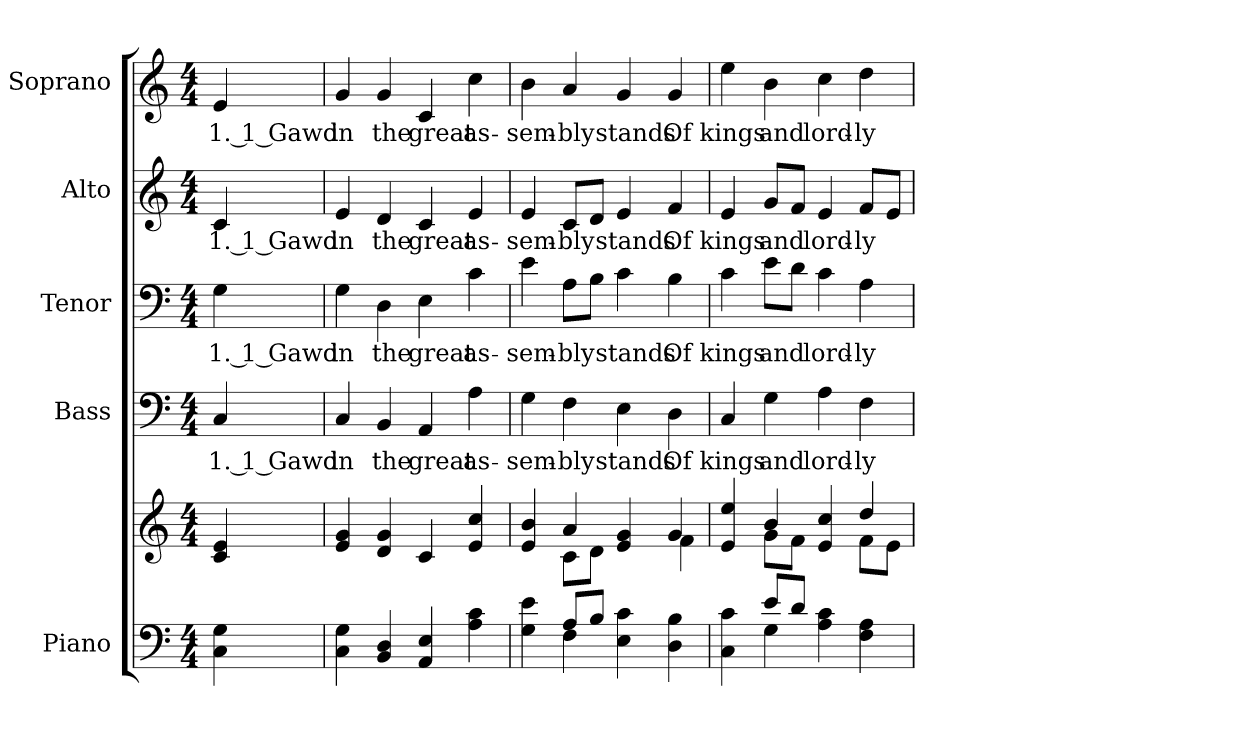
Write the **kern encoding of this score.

**kern	**kern	**kern	**text	**kern	**text	**kern	**text	**kern	**text
*part5	*part5	*part4	*part4	*part3	*part3	*part2	*part2	*part1	*part1
*staff6	*staff5	*staff4	*staff4	*staff3	*staff3	*staff2	*staff2	*staff1	*staff1
*I"Piano	*	*I"Bass	*	*I"Tenor	*	*I"Alto	*	*I"Soprano	*
*I'Pno.	*	*I'B.	*	*I'T.	*	*I'A.	*	*I'S.	*
!!LO:PB:g=z
*clefF4	*clefG2	*clefF4	*	*clefF4	*	*clefG2	*	*clefG2	*
*k[]	*k[]	*k[]	*	*k[]	*	*k[]	*	*k[]	*
*C:	*C:	*C:	*	*C:	*	*C:	*	*C:	*
*M4/4	*M4/4	*M4/4	*	*M4/4	*	*M4/4	*	*M4/4	*
*MM135	*MM135	*MM135	*	*MM135	*	*MM135	*	*MM135	*
=1	=1	=1	=1	=1	=1	=1	=1	=1	=1
!	!	!	!LO:LY:b:color=#000000	!	!	!	!	!	!
!	!	!	!	!	!LO:LY:b:color=#000000	!	!	!	!
!	!	!	!	!	!	!	!LO:LY:b:color=#000000	!	!
!	!	!	!	!	!	!	!	!	!LO:LY:b:color=#000000
4Ci\ 4Gi	4ci/ 4ei	4Ci/	1. 1 Gawd	4Gi\	1. 1 Gawd	4ci/	1. 1 Gawd	4ei/	1. 1 Gawd
=2	=2	=2	=2	=2	=2	=2	=2	=2	=2
!	!	!	!LO:LY:b:color=#000000	!	!	!	!	!	!
!	!	!	!	!	!LO:LY:b:color=#000000	!	!	!	!
!	!	!	!	!	!	!	!LO:LY:b:color=#000000	!	!
!	!	!	!	!	!	!	!	!	!LO:LY:b:color=#000000
4Ci\ 4Gi	4ei/ 4gi	4Ci/	in	4Gi\	in	4ei/	in	4gi/	in
!	!	!	!LO:LY:b:color=#000000	!	!	!	!	!	!
!	!	!	!	!	!LO:LY:b:color=#000000	!	!	!	!
!	!	!	!	!	!	!	!LO:LY:b:color=#000000	!	!
!	!	!	!	!	!	!	!	!	!LO:LY:b:color=#000000
4BBi/ 4Di	4di/ 4gi	4BBi/	the	4Di\	the	4di/	the	4gi/	the
!	!	!	!LO:LY:b:color=#000000	!	!	!	!	!	!
!	!	!	!	!	!LO:LY:b:color=#000000	!	!	!	!
!	!	!	!	!	!	!	!LO:LY:b:color=#000000	!	!
!	!	!	!	!	!	!	!	!	!LO:LY:b:color=#000000
4AAi/ 4Ei	4ci/	4AAi/	great	4Ei\	great	4ci/	great	4ci/	great
!	!	!	!LO:LY:b:color=#000000	!	!	!	!	!	!
!	!	!	!	!	!LO:LY:b:color=#000000	!	!	!	!
!	!	!	!	!	!	!	!LO:LY:b:color=#000000	!	!
!	!	!	!	!	!	!	!	!	!LO:LY:b:color=#000000
4Ai\ 4ci	4ei/ 4cci	4Ai\	as-	4ci\	as-	4ei/	as-	4cci\	as-
=3	=3	=3	=3	=3	=3	=3	=3	=3	=3
*^	*^	*	*	*	*	*	*	*	*
!	!	!	!	!	!LO:LY:b:color=#000000	!	!	!	!	!	!
!	!	!	!	!	!	!	!LO:LY:b:color=#000000	!	!	!	!
!	!	!	!	!	!	!	!	!	!LO:LY:b:color=#000000	!	!
!	!	!	!	!	!	!	!	!	!	!	!LO:LY:b:color=#000000
4Gi\ 4ei	4ryy	4ei/ 4bi	4ryy	4Gi\	-sem-	4ei\	-sem-	4ei/	-sem-	4bi\	-sem-
!	!	!	!	!	!LO:LY:b:color=#000000	!	!	!	!	!	!
!	!	!	!	!	!	!	!LO:LY:b:color=#000000	!	!	!	!
!	!	!	!	!	!	!	!	!	!LO:LY:b:color=#000000	!	!
!	!	!	!	!	!	!	!	!	!	!	!LO:LY:b:color=#000000
8Ai/L	4Fi\	4ai/	8ci\L	4Fi\	-bly	8Ai\L	-bly	8ci/L	-bly	4ai/	-bly
8Bi/J	.	.	8di\J	.	.	8Bi\J	.	8di/J	.	.	.
!	!	!	!	!	!LO:LY:b:color=#000000	!	!	!	!	!	!
!	!	!	!	!	!	!	!LO:LY:b:color=#000000	!	!	!	!
!	!	!	!	!	!	!	!	!	!LO:LY:b:color=#000000	!	!
!	!	!	!	!	!	!	!	!	!	!	!LO:LY:b:color=#000000
4Ei\ 4ci	2ryy	4ei/ 4gi	4ryy	4Ei\	stands	4ci\	stands	4ei/	stands	4gi/	stands
!	!	!	!	!	!LO:LY:b:color=#000000	!	!	!	!	!	!
!	!	!	!	!	!	!	!LO:LY:b:color=#000000	!	!	!	!
!	!	!	!	!	!	!	!	!	!LO:LY:b:color=#000000	!	!
!	!	!	!	!	!	!	!	!	!	!	!LO:LY:b:color=#000000
4Di\ 4Bi	.	4gi/	4fi\	4Di\	Of	4Bi\	Of	4fi/	Of	4gi/	Of
!!LO:PB:g=z
=4	=4	=4	=4	=4	=4	=4	=4	=4	=4	=4	=4
!	!	!	!	!	!LO:LY:b:color=#000000	!	!	!	!	!	!
!	!	!	!	!	!	!	!LO:LY:b:color=#000000	!	!	!	!
!	!	!	!	!	!	!	!	!	!LO:LY:b:color=#000000	!	!
!	!	!	!	!	!	!	!	!	!	!	!LO:LY:b:color=#000000
4Ci\ 4ci	4ryy	4ei/ 4eei	4ryy	4Ci/	kings	4ci\	kings	4ei/	kings	4eei\	kings
!	!	!	!	!	!LO:LY:b:color=#000000	!	!	!	!	!	!
!	!	!	!	!	!	!	!LO:LY:b:color=#000000	!	!	!	!
!	!	!	!	!	!	!	!	!	!LO:LY:b:color=#000000	!	!
!	!	!	!	!	!	!	!	!	!	!	!LO:LY:b:color=#000000
8ei/L	4Gi\	4bi/	8gi\L	4Gi\	and	8ei\L	and	8gi/L	and	4bi\	and
8di/J	.	.	8fi\J	.	.	8di\J	.	8fi/J	.	.	.
!	!	!	!	!	!LO:LY:b:color=#000000	!	!	!	!	!	!
!	!	!	!	!	!	!	!LO:LY:b:color=#000000	!	!	!	!
!	!	!	!	!	!	!	!	!	!LO:LY:b:color=#000000	!	!
!	!	!	!	!	!	!	!	!	!	!	!LO:LY:b:color=#000000
4Ai\ 4ci	2ryy	4ei/ 4cci	4ryy	4Ai\	lord-	4ci\	lord-	4ei/	lord-	4cci\	lord-
!	!	!	!	!	!LO:LY:b:color=#000000	!	!	!	!	!	!
!	!	!	!	!	!	!	!LO:LY:b:color=#000000	!	!	!	!
!	!	!	!	!	!	!	!	!	!LO:LY:b:color=#000000	!	!
!	!	!	!	!	!	!	!	!	!	!	!LO:LY:b:color=#000000
4Fi\ 4Ai	.	4ddi/	8fi\L	4Fi\	-ly	4Ai\	-ly	8fi/L	-ly	4ddi\	-ly
.	.	.	8ei\J	.	.	.	.	8ei/J	.	.	.
*v	*v	*	*	*	*	*	*	*	*	*	*
*	*v	*v	*	*	*	*	*	*	*	*
=	=	=	=	=	=	=	=	=	=
*-	*-	*-	*-	*-	*-	*-	*-	*-	*-
